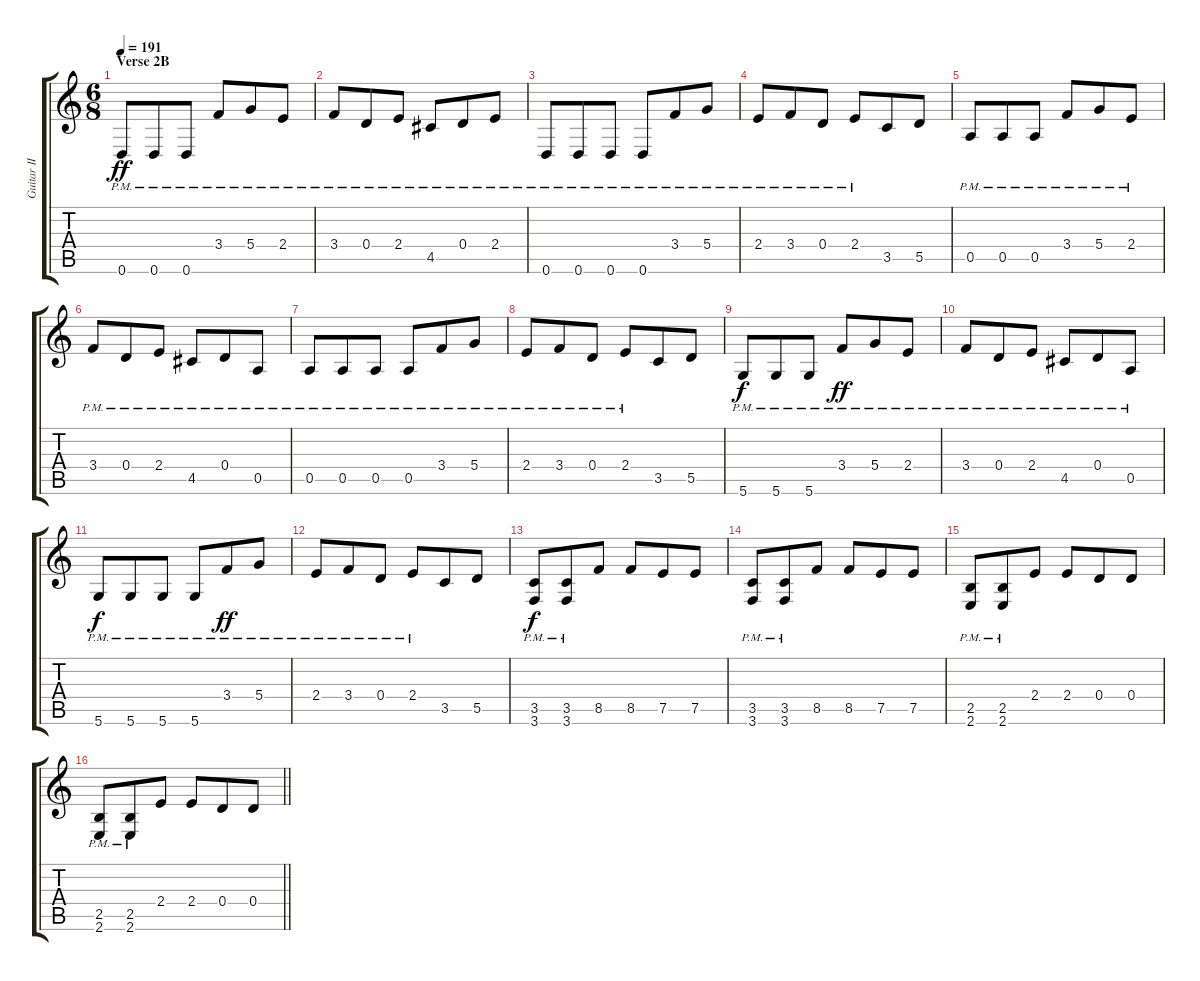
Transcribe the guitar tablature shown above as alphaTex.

\track ("Guitar II" "Guitar II") {instrument overdrivenguitar}
\staff {score tabs}
\tuning (E4 B3 G3 D3 A2 D2) {hide}
\ts (6 8)
\section ("" "Verse 2B")
\tempo 191
\clef g2
\ks c
0.6{pm}.8{dy ff} 0.6{pm}.8 0.6{pm}.8 3.4{pm}.8 5.4{pm}.8 2.4{pm}.8 |
3.4{pm}.8 0.4{pm}.8 2.4{pm}.8 4.5{pm}.8 0.4{pm}.8 2.4{pm}.8 |
0.6{pm}.8 0.6{pm}.8 0.6{pm}.8 0.6{pm}.8 3.4{pm}.8 5.4{pm}.8 |
2.4{pm}.8 3.4{pm}.8 0.4{pm}.8 2.4{pm}.8 3.5.8 5.5.8 |
0.5{pm}.8 0.5{pm}.8 0.5{pm}.8 3.4{pm}.8 5.4{pm}.8 2.4{pm}.8 |
3.4{pm}.8 0.4{pm}.8 2.4{pm}.8 4.5{pm}.8 0.4{pm}.8 0.5{pm}.8 |
0.5{pm}.8 0.5{pm}.8 0.5{pm}.8 0.5{pm}.8 3.4{pm}.8 5.4{pm}.8 |
2.4{pm}.8 3.4{pm}.8 0.4{pm}.8 2.4{pm}.8 3.5.8 5.5.8 |
5.6{pm}.8{dy f} 5.6{pm}.8 5.6{pm}.8 3.4{pm}.8{dy ff} 5.4{pm}.8 2.4{pm}.8 |
3.4{pm}.8 0.4{pm}.8 2.4{pm}.8 4.5{pm}.8 0.4{pm}.8 0.5{pm}.8 |
5.6{pm}.8{dy f} 5.6{pm}.8 5.6{pm}.8 5.6{pm}.8 3.4{pm}.8{dy ff} 5.4{pm}.8 |
2.4{pm}.8 3.4{pm}.8 0.4{pm}.8 2.4{pm}.8 3.5.8 5.5.8 |
(3.5{pm} 3.6{pm}).8{dy f} (3.5{pm} 3.6{pm}).8 8.5.8 8.5.8 7.5.8 7.5.8 |
(3.5{pm} 3.6{pm}).8 (3.5{pm} 3.6{pm}).8 8.5.8 8.5.8 7.5.8 7.5.8 |
(2.5{pm} 2.6{pm}).8 (2.5{pm} 2.6{pm}).8 2.4.8 2.4.8 0.4.8 0.4.8 |
\barLineRight lightlight
(2.5{pm} 2.6{pm}).8 (2.5{pm} 2.6{pm}).8 2.4.8 2.4.8 0.4.8 0.4.8
